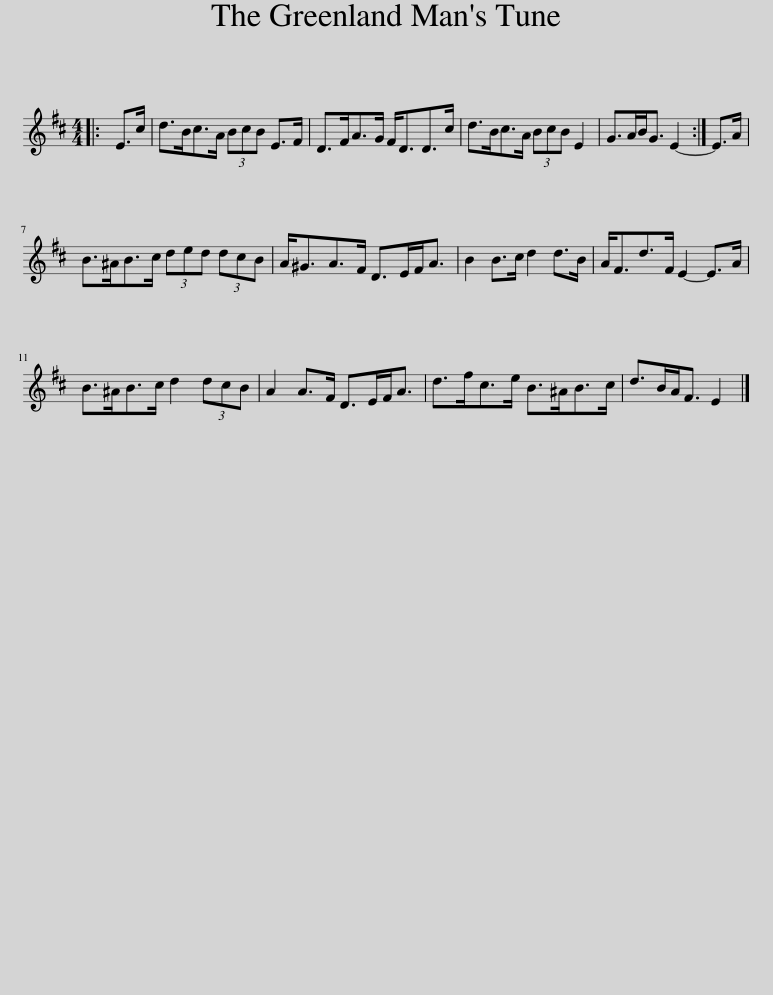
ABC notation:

X:1
L:1/8
M:4/4
I:linebreak $
K:D
V:1 treble
V:1
|: E>c | d>Bc>A (3BcB E>F | D>FA>G F<DD>c | d>Bc>A (3BcB E2 | G>AB<G E2- :| %5
 E>A |$ B>^AB>c (3ded (3dcB | A<^GA>F D>EF<A | B2 B>c d2 d>B | A<Fd>F E2- E>A |$ %10
 B>^AB>c d2 (3dcB | A2 A>F D>EF<A | d>fc>e B>^AB>c | d>BA<F E2 |] %14
